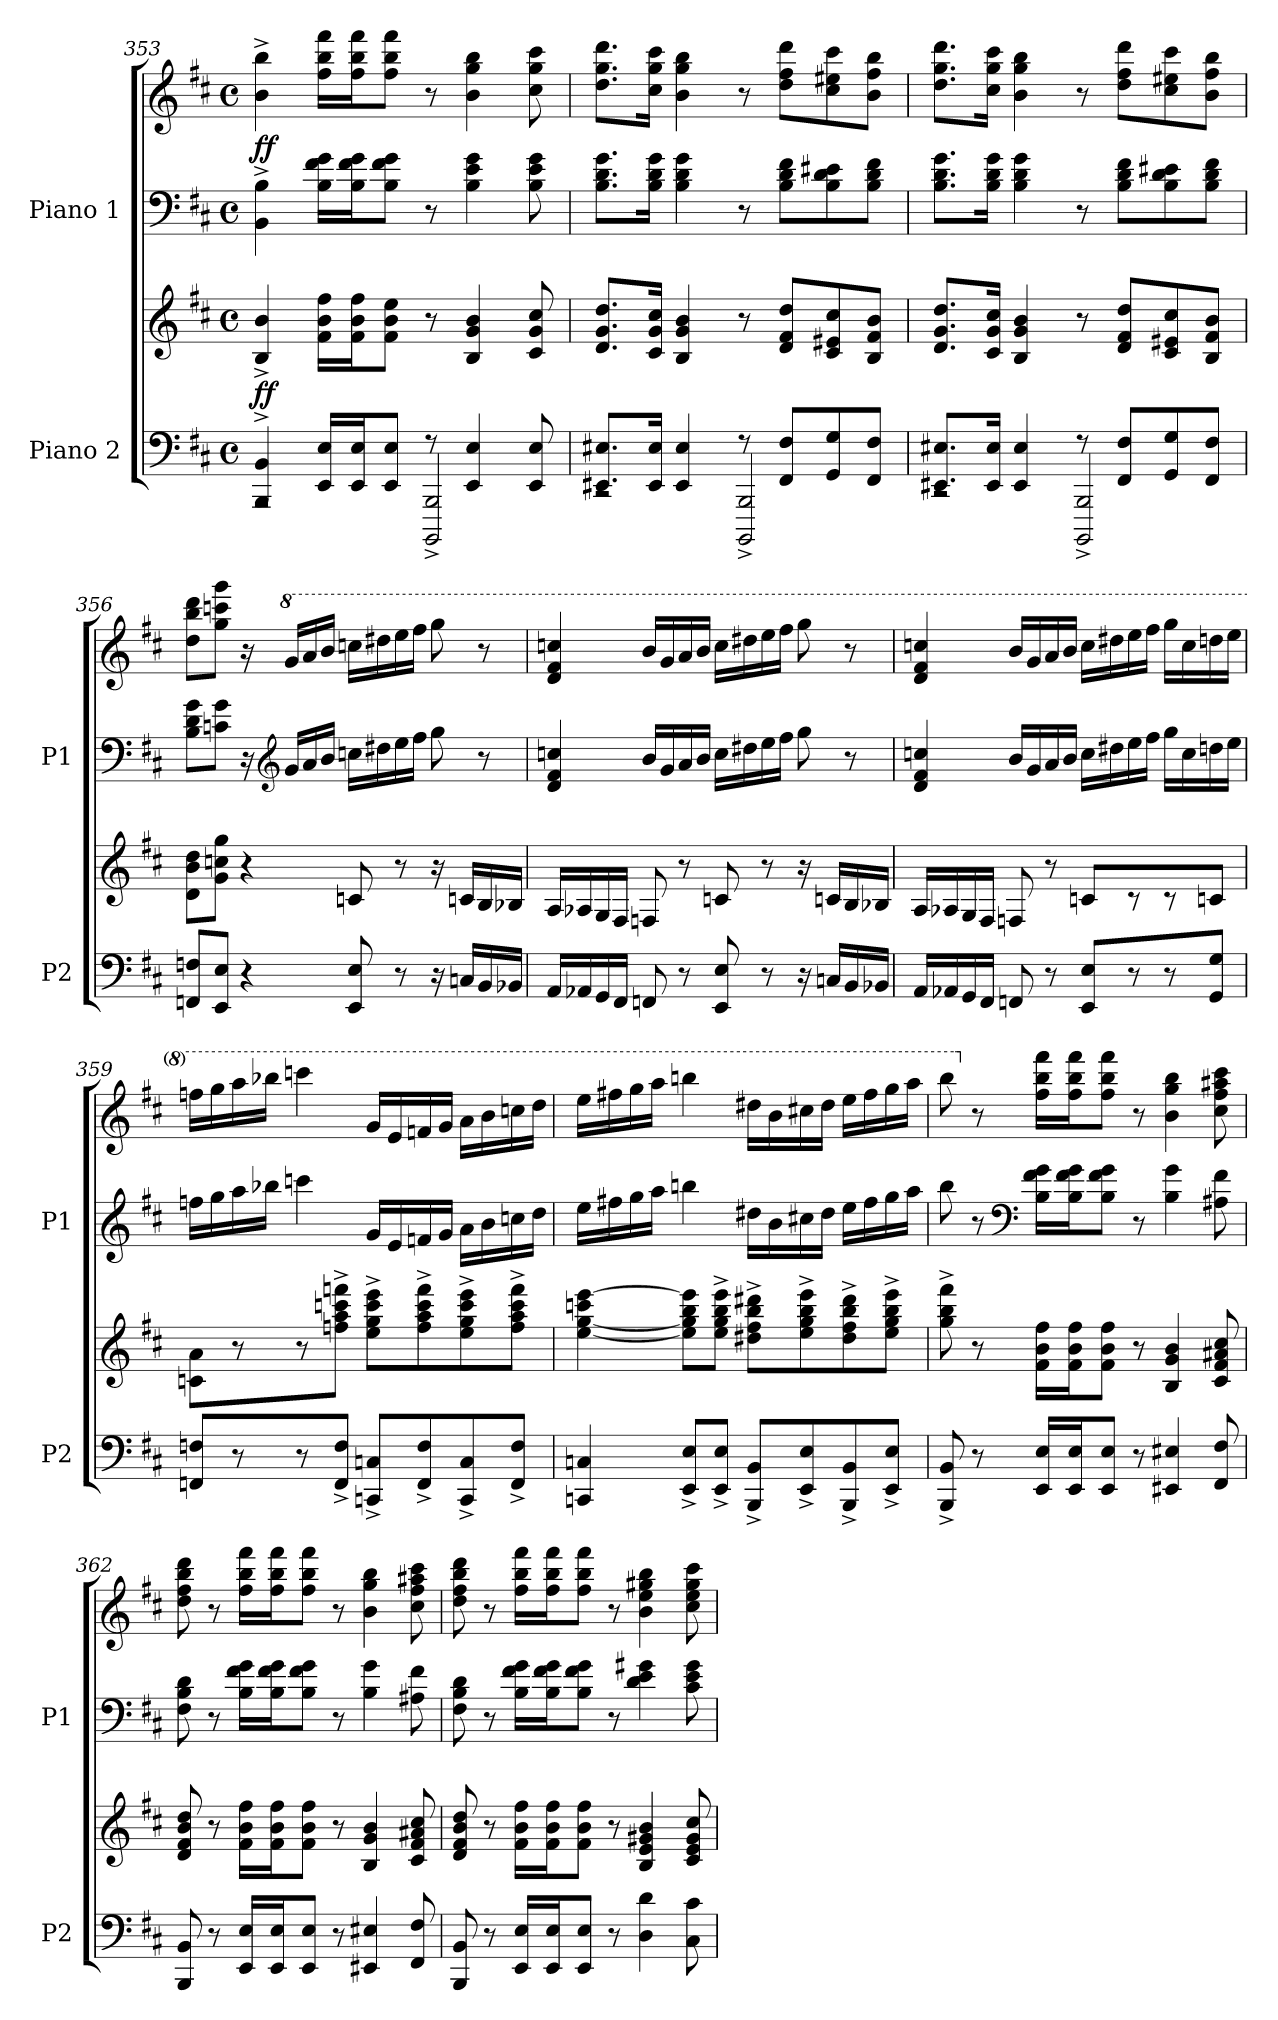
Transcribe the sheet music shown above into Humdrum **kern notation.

**kern	**kern	**dynam	**kern	**kern	**dynam
*part2	*part2	*part2	*part1	*part1	*part1
*staff4	*staff3	*staff3/4	*staff2	*staff1	*staff1/2
*I"Piano 2	*	*	*I"Piano 1	*	*
*I'P2	*	*	*I'P1	*	*
!!LO:LB:g=z
*clefF4	*clefG2	*	*clefF4	*clefG2	*
*k[f#c#]	*k[f#c#]	*	*k[f#c#]	*k[f#c#]	*
*M4/4	*M4/4	*	*M4/4	*M4/4	*
*met(c)	*met(c)	*	*met(c)	*met(c)	*
=353	=353	=353	=353	=353	=353
*^	*	*	*	*	*
!	!	!	!LO:DY:b	!	!	!LO:DY:b
4BBB/^ 4BB/^	2rAAA	4B/^ 4b/^	ff	4BB\^ 4B\^	4b\^ 4bb\^	ff
16EE/ 16E/LL	.	16f#\ 16b\ 16ff#\LL	.	16B\ 16f#\ 16g\LL	16ff#\ 16bb\ 16fff#\LL	.
16EE/ 16E/J	.	16f#\ 16b\ 16ff#\J	.	16B\ 16f#\ 16g\J	16ff#\ 16bb\ 16fff#\J	.
8EE/ 8E/J	.	8f#\ 8b\ 8ee\J	.	8B\ 8f#\ 8g\J	8ff#\ 8bb\ 8fff#\J	.
8rF	2BBBB/^ 2BBB/^	8r	.	8r	8r	.
4EE/ 4E/	.	4B/ 4g/ 4b/	.	4B\ 4e\ 4g\	4b\ 4gg\ 4bb\	.
8EE/ 8E/	.	8c#/ 8g/ 8cc#/	.	8B\ 8e\ 8g\	8cc#\ 8gg\ 8ccc#\	.
=354	=354	=354	=354	=354	=354	=354
8.EE#X/ 8.E#X/L	2rCC	8.d/ 8.g/ 8.dd/L	.	8.B\ 8.d\ 8.g\L	8.dd\ 8.gg\ 8.ddd\L	.
16EE#/ 16E#/Jk	.	16c#/ 16g/ 16cc#/Jk	.	16B\ 16d\ 16g\Jk	16cc#\ 16gg\ 16ccc#\Jk	.
4EE#/ 4E#/	.	4B/ 4g/ 4b/	.	4B\ 4d\ 4g\	4b\ 4gg\ 4bb\	.
8rF	2BBBB/^ 2BBB/^	8r	.	8r	8r	.
8FF#/ 8F#/L	.	8d/ 8f#/ 8dd/L	.	8B\ 8d\ 8f#\L	8dd\ 8ff#\ 8ddd\L	.
8GG/ 8G/	.	8c#/ 8e#X/ 8cc#/	.	8B\ 8d\ 8e#X\	8cc#\ 8ee#X\ 8ccc#\	.
8FF#/ 8F#/J	.	8B/ 8f#/ 8b/J	.	8B\ 8d\ 8f#\J	8b\ 8ff#\ 8bb\J	.
=355	=355	=355	=355	=355	=355	=355
8.EE#X/ 8.E#X/L	2rCC	8.d/ 8.g/ 8.dd/L	.	8.B\ 8.d\ 8.g\L	8.dd\ 8.gg\ 8.ddd\L	.
16EE#/ 16E#/Jk	.	16c#/ 16g/ 16cc#/Jk	.	16B\ 16d\ 16g\Jk	16cc#\ 16gg\ 16ccc#\Jk	.
4EE#/ 4E#/	.	4B/ 4g/ 4b/	.	4B\ 4d\ 4g\	4b\ 4gg\ 4bb\	.
8rF	2BBBB/^ 2BBB/^	8r	.	8r	8r	.
8FF#/ 8F#/L	.	8d/ 8f#/ 8dd/L	.	8B\ 8d\ 8f#\L	8dd\ 8ff#\ 8ddd\L	.
8GG/ 8G/	.	8c#/ 8e#X/ 8cc#/	.	8B\ 8d\ 8e#X\	8cc#\ 8ee#X\ 8ccc#\	.
8FF#/ 8F#/J	.	8B/ 8f#/ 8b/J	.	8B\ 8d\ 8f#\J	8b\ 8ff#\ 8bb\J	.
*v	*v	*	*	*	*	*
!!LO:LB:g=z
=356	=356	=356	=356	=356	=356
8FFn/ 8Fn/L	8d\ 8b\ 8dd\L	.	8B\ 8d\ 8g\L	8dd\ 8bb\ 8ddd\L	.
8EE/ 8E/J	8g\ 8ccn\ 8gg\J	.	8cn\ 8g\J	8gg\ 8cccn\ 8ggg\J	.
4r	4r	.	16r	16r	.
*	*	*	*clefG2	*	*
*	*	*	*	*8va	*
.	.	.	16g/LL	16gg/LL	.
.	.	.	16a/	16aa/	.
.	.	.	16b/JJ	16bb/JJ	.
8EE/ 8E/	8cn/	.	16ccn\LL	16cccn\LL	.
.	.	.	16dd#X\	16ddd#X\	.
8r	8r	.	16ee\	16eee\	.
.	.	.	16ff#\JJ	16fff#\JJ	.
16r	16r	.	8gg\	8ggg\	.
16Cn/LL	16cn/LL	.	.	.	.
16BB/	16B/	.	8r	8r	.
16BB-X/JJ	16B-X/JJ	.	.	.	.
=357	=357	=357	=357	=357	=357
16AA/LL	16A/LL	.	4d/ 4f#/ 4ccn/	4dd/ 4ff#/ 4cccn/	.
16AA-X/	16A-X/	.	.	.	.
16GG/	16G/	.	.	.	.
16FF#/JJ	16F#/JJ	.	.	.	.
8FFn/	8Fn/	.	16b/LL	16bb/LL	.
.	.	.	16g/	16gg/	.
8r	8r	.	16a/	16aa/	.
.	.	.	16b/JJ	16bb/JJ	.
8EE/ 8E/	8cn/	.	16cc\LL	16ccc\LL	.
.	.	.	16dd#X\	16ddd#X\	.
8r	8r	.	16ee\	16eee\	.
.	.	.	16ff#\JJ	16fff#\JJ	.
16r	16r	.	8gg\	8ggg\	.
16Cn/LL	16cn/LL	.	.	.	.
16BB/	16B/	.	8r	8r	.
16BB-X/JJ	16B-X/JJ	.	.	.	.
!!LO:PB:g=z
=358	=358	=358	=358	=358	=358
16AA/LL	16A/LL	.	4d/ 4f#/ 4ccn/	4dd/ 4ff#/ 4cccn/	.
16AA-X/	16A-X/	.	.	.	.
16GG/	16G/	.	.	.	.
16FF#/JJ	16F#/JJ	.	.	.	.
8FFn/	8Fn/	.	16b/LL	16bb/LL	.
.	.	.	16g/	16gg/	.
8r	8r	.	16a/	16aa/	.
.	.	.	16b/JJ	16bb/JJ	.
8EE/ 8E/L	8cn/L	.	16cc\LL	16ccc\LL	.
.	.	.	16dd#X\	16ddd#X\	.
8r	8r	.	16ee\	16eee\	.
.	.	.	16ff#\JJ	16fff#\JJ	.
8r	8r	.	16gg\LL	16ggg\LL	.
.	.	.	16cc\	16ccc\	.
8GG/ 8G/J	8cn/J	.	16ddn\	16dddn\	.
.	.	.	16ee\JJ	16eee\JJ	.
=359	=359	=359	=359	=359	=359
8FFn/ 8Fn/L	8cn\ 8a\L	.	16ffn\LL	16fffn\LL	.
.	.	.	16gg\	16ggg\	.
8r	8r	.	16aa\	16aaa\	.
.	.	.	16bb-X\JJ	16bbb-X\JJ	.
8r	8r	.	4cccn\	4ccccn\	.
8FF/^ 8F/^J	8ffn\^ 8aa\^ 8cccn\^ 8fffn\^J	.	.	.	.
8CCn/^ 8Cn/^L	8ee\^ 8gg\^ 8ccc\^ 8eee\^L	.	16g/LL	16gg/LL	.
.	.	.	16e/	16ee/	.
8FF/^ 8F/^	8ff\^ 8aa\^ 8ccc\^ 8fff\^	.	16fn/	16ffn/	.
.	.	.	16g/JJ	16gg/JJ	.
8CC/^ 8C/^	8ee\^ 8gg\^ 8ccc\^ 8eee\^	.	16a\LL	16aa\LL	.
.	.	.	16b\	16bb\	.
8FF/^ 8F/^J	8ff\^ 8aa\^ 8ccc\^ 8fff\^J	.	16ccn\	16cccn\	.
.	.	.	16dd\JJ	16ddd\JJ	.
!!LO:LB:g=z
=360	=360	=360	=360	=360	=360
4CCn/ 4Cn/	[4ee\ [4gg\ 4cccn\ [4eee\	.	16ee\LL	16eee\LL	.
.	.	.	16ff#X\	16fff#X\	.
.	.	.	16gg\	16ggg\	.
.	.	.	16aa\JJ	16aaa\JJ	.
8EE/^ 8E/^L	8ee\] 8gg\] 8bb\ 8eee\]L	.	4bbn\	4bbbn\	.
8EE/^ 8E/^J	8ee\^ 8gg\^ 8bb\^ 8eee\^J	.	.	.	.
8BBB/^ 8BB/^L	8dd#X\^ 8ff#\^ 8bb\^ 8ddd#X\^L	.	16dd#X\LL	16ddd#X\LL	.
.	.	.	16b\	16bb\	.
8EE/^ 8E/^	8ee\^ 8gg\^ 8bb\^ 8eee\^	.	16cc#X\	16ccc#X\	.
.	.	.	16dd#\JJ	16ddd#\JJ	.
8BBB/^ 8BB/^	8dd#\^ 8ff#\^ 8bb\^ 8ddd#\^	.	16ee\LL	16eee\LL	.
.	.	.	16ff#\	16fff#\	.
8EE/^ 8E/^J	8ee\^ 8gg\^ 8bb\^ 8eee\^J	.	16gg\	16ggg\	.
.	.	.	16aa\JJ	16aaa\JJ	.
=361	=361	=361	=361	=361	=361
8BBB/^ 8BB/^	8gg\^ 8bb\^ 8fff#\^	.	8bb\	8bbb\	.
*	*	*	*	*X8va	*
8r	8r	.	8r	8r	.
*	*	*	*clefF4	*	*
16EE/ 16E/LL	16f#\ 16b\ 16ff#\LL	.	16B\ 16f#\ 16g\LL	16ff#\ 16bb\ 16fff#\LL	.
16EE/ 16E/J	16f#\ 16b\ 16ff#\J	.	16B\ 16f#\ 16g\J	16ff#\ 16bb\ 16fff#\J	.
8EE/ 8E/J	8f#\ 8b\ 8ff#\J	.	8B\ 8f#\ 8g\J	8ff#\ 8bb\ 8fff#\J	.
8r	8r	.	8r	8r	.
4EE#X/ 4E#X/	4B/ 4g/ 4b/	.	4B\ 4g\	4b\ 4gg\ 4bb\	.
8FF#/ 8F#/	8c#/ 8f#/ 8a#X/ 8cc#/	.	8A#X\ 8f#\	8cc#\ 8ff#\ 8aa#X\ 8ccc#\	.
=362	=362	=362	=362	=362	=362
8BBB/ 8BB/	8d/ 8f#/ 8b/ 8dd/	.	8F#\ 8B\ 8d\	8dd\ 8ff#\ 8bb\ 8ddd\	.
8r	8r	.	8r	8r	.
16EE/ 16E/LL	16f#\ 16b\ 16ff#\LL	.	16B\ 16f#\ 16g\LL	16ff#\ 16bb\ 16fff#\LL	.
16EE/ 16E/J	16f#\ 16b\ 16ff#\J	.	16B\ 16f#\ 16g\J	16ff#\ 16bb\ 16fff#\J	.
8EE/ 8E/J	8f#\ 8b\ 8ff#\J	.	8B\ 8f#\ 8g\J	8ff#\ 8bb\ 8fff#\J	.
8r	8r	.	8r	8r	.
4EE#X/ 4E#X/	4B/ 4g/ 4b/	.	4B\ 4g\	4b\ 4gg\ 4bb\	.
8FF#/ 8F#/	8c#/ 8f#/ 8a#X/ 8cc#/	.	8A#X\ 8f#\	8cc#\ 8ff#\ 8aa#X\ 8ccc#\	.
!!LO:LB:g=z
=363	=363	=363	=363	=363	=363
8BBB/ 8BB/	8d/ 8f#/ 8b/ 8dd/	.	8F#\ 8B\ 8d\	8dd\ 8ff#\ 8bb\ 8ddd\	.
8r	8r	.	8r	8r	.
16EE/ 16E/LL	16f#\ 16b\ 16ff#\LL	.	16B\ 16f#\ 16g\LL	16ff#\ 16bb\ 16fff#\LL	.
16EE/ 16E/J	16f#\ 16b\ 16ff#\J	.	16B\ 16f#\ 16g\J	16ff#\ 16bb\ 16fff#\J	.
8EE/ 8E/J	8f#\ 8b\ 8ff#\J	.	8B\ 8f#\ 8g\J	8ff#\ 8bb\ 8fff#\J	.
8r	8r	.	8r	8r	.
4D\ 4d\	4B/ 4e/ 4g#X/ 4b/	.	4d\ 4e\ 4g#X\	4b\ 4ee\ 4gg#X\ 4bb\	.
8C#\ 8c#\	8c#/ 8e/ 8g#/ 8cc#/	.	8c#\ 8e\ 8g#\	8cc#\ 8ee\ 8gg#\ 8ccc#\	.
=	=	=	=	=	=
*-	*-	*-	*-	*-	*-
